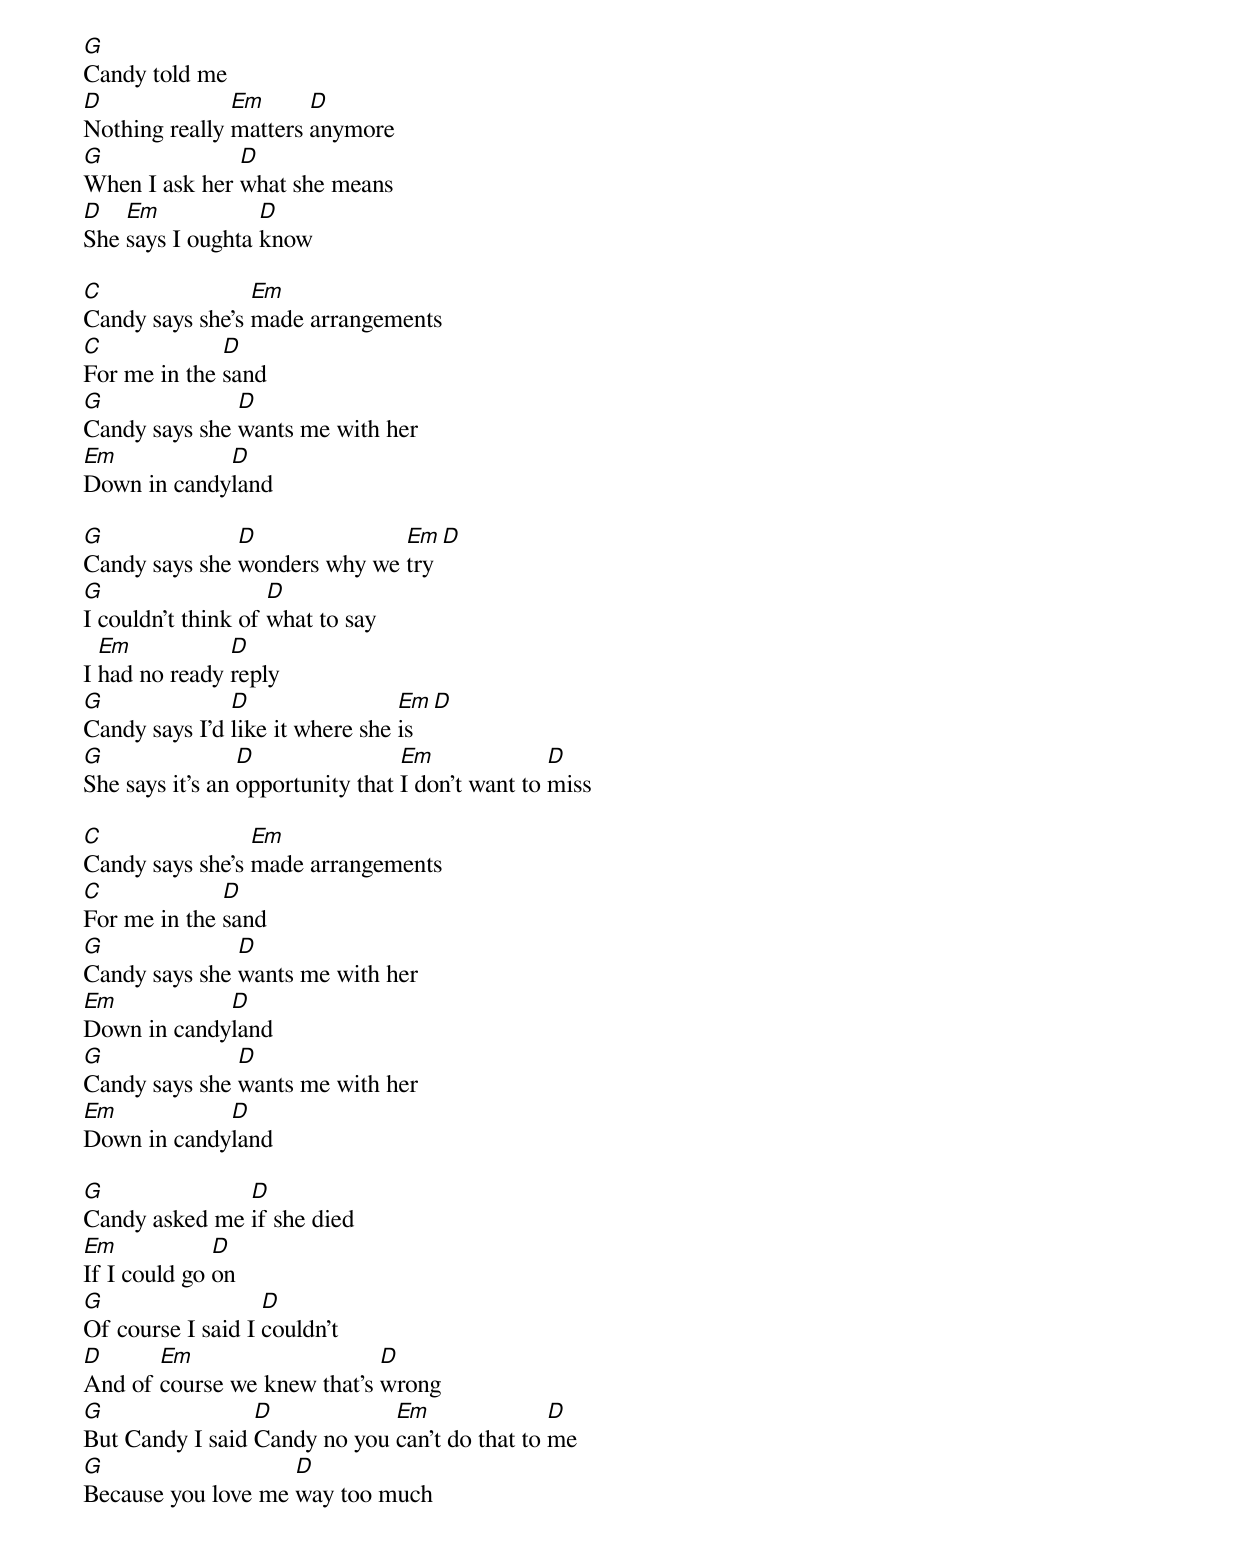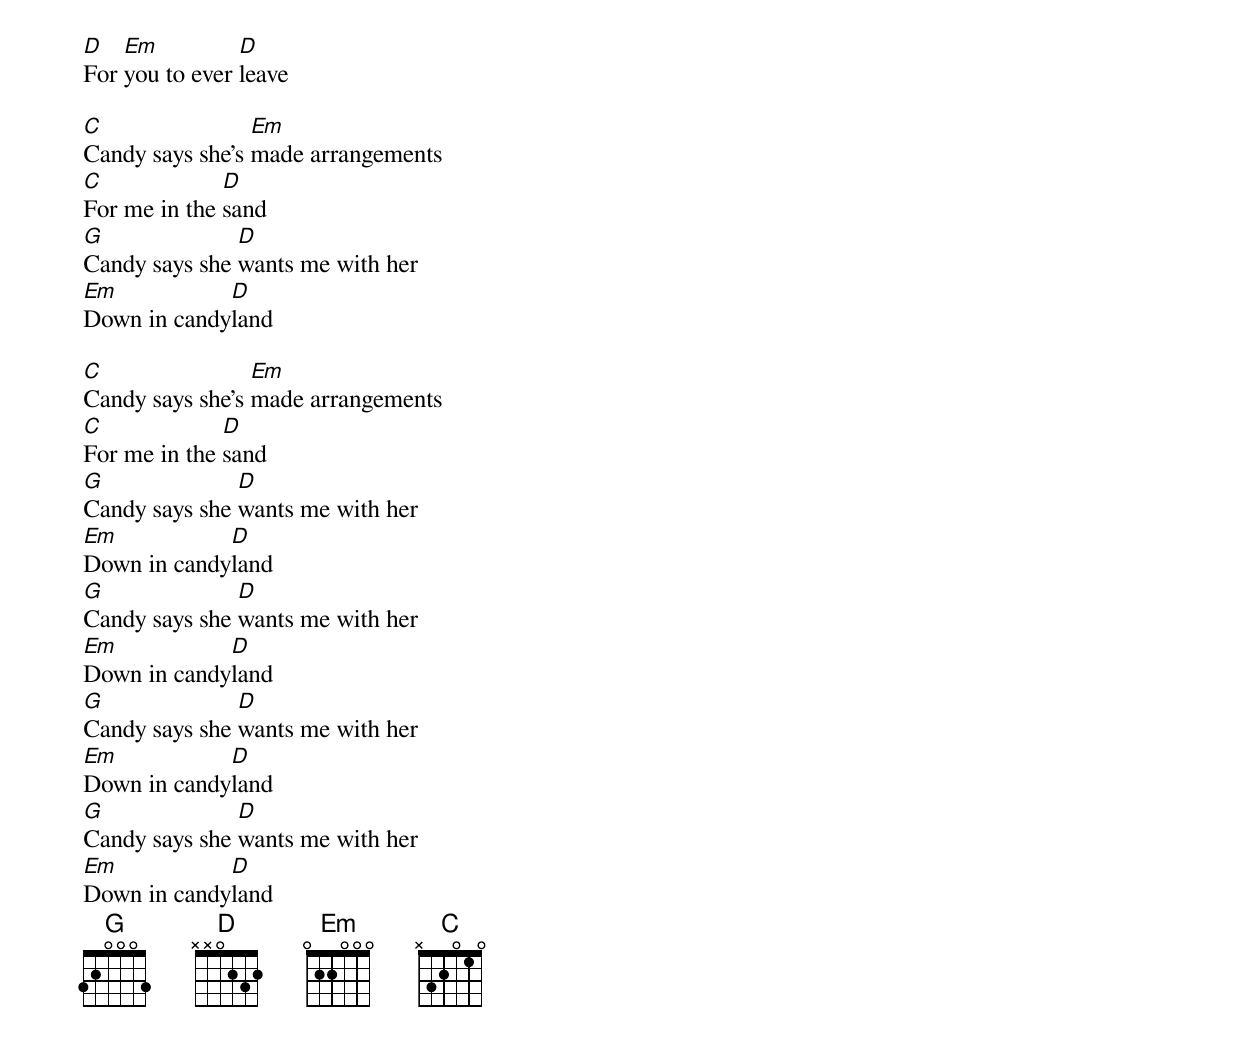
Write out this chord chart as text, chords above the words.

G
Candy told me
D              Em      D
Nothing really matters anymore
G              D
When I ask her what she means
D   Em            D
She says I oughta know

C                Em
Candy says she's made arrangements
C             D
For me in the sand
G              D
Candy says she wants me with her
Em           D
Down in candyland

G              D              Em      D
Candy says she wonders why we try
G                   D
I couldn't think of what to say
  Em           D
I had no ready reply
G              D                 Em      D
Candy says I'd like it where she is
G                D                Em              D
She says it's an opportunity that I don't want to miss

C                Em
Candy says she's made arrangements
C             D
For me in the sand
G              D
Candy says she wants me with her
Em           D
Down in candyland
G              D
Candy says she wants me with her
Em           D
Down in candyland

G              D
Candy asked me if she died
Em            D
If I could go on
G                  D
Of course I said I couldn't
D      Em                    D
And of course we knew that's wrong
G                D            Em               D
But Candy I said Candy no you can't do that to me
G                   D
Because you love me way too much
D   Em          D
For you to ever leave

C                Em
Candy says she's made arrangements
C             D
For me in the sand
G              D
Candy says she wants me with her
Em           D
Down in candyland

C                Em
Candy says she's made arrangements
C             D
For me in the sand
G              D
Candy says she wants me with her
Em           D
Down in candyland
G              D
Candy says she wants me with her
Em           D
Down in candyland
G              D
Candy says she wants me with her
Em           D
Down in candyland
G              D
Candy says she wants me with her
Em           D
Down in candyland
